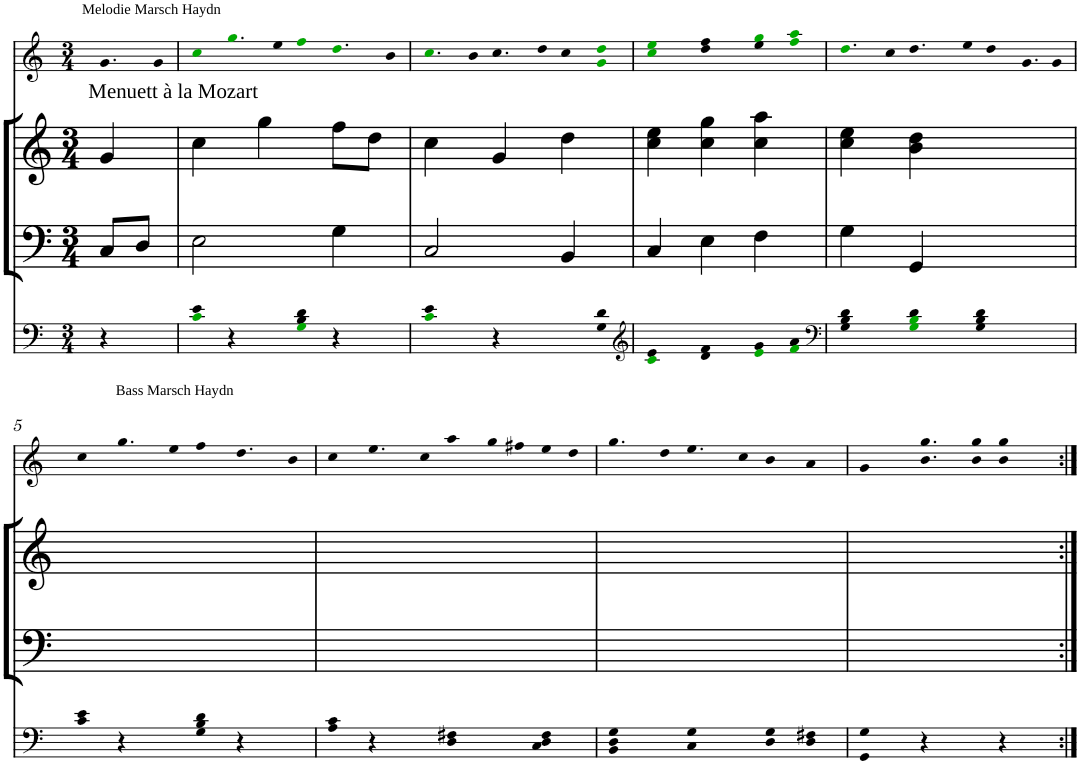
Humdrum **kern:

**kern	**kern	**kern	**kern
*part4	*part3	*part2	*part1
*staff4	*staff3	*staff2	*staff1
*I"Midi_2	*I"Midi_2	*I"Midi_2	*I"Midi_2
*stria5	*	*	*stria5
*clefF4	*clefF4	*clefG2	*clefG2
*k[]	*k[]	*k[]	*k[]
*M3/4	*M3/4	*M3/4	*M3/4
=	=	=	=
!	!	!	!LO:TX:a:t=Melodie Marsch Haydn
!	!	!LO:TX:a:t=Menuett à la Mozart	!
!LO:TX:b:t=Bass Marsch Haydn	!	!	!
4r	8C/L	4g/	8.gL
.	8D/J	.	.
.	.	.	16gJk
=1	=1	=1	=1
*stria5	*	*	*stria5
*^	*	*	*
8e	8ciL	2E\	4cc\	8cciL
4r	4ryy	.	.	8.ggiJ
.	.	.	4gg\	.
.	.	.	.	16eeKL
8B 8d	8GiJ	.	.	8ffiJ
4r	4ryy	4G\	8ff\L	8.ddiL
.	.	.	8dd\J	.
.	.	.	.	16bJk
=2	=2	=2	=2	=2
8e	8ci	2C/	4cc\	8.cciL
8ryy	2ryy	.	.	.
.	.	.	.	16bJk
4r	.	.	4g/	8.ccL
.	.	.	.	16ddJk
8ryy	.	4BB/	4dd\	8ccL
8G 8d	8ryy	.	.	8gi\ 8ddi\J
=3	=3	=3	=3	=3
*clefG2	*	*	*	*
*	*	*	*	*^
4e	4ci	4C/	4cc\ 4ee\	4cci 4eei	2ryy
4f	4d	4E\	4cc\ 4gg\	4dd 4ff	.
8gL	8eiL	4F\	4cc\ 4aa\	8ggiL	8ee
8aJ	8fiJ	.	.	8ffi\ 8aai\J	8ryy
*	*	*	*	*v	*v
=4	=4	=4	=4	=4
*clefF4	*	*	*	*
4d	4G 4B	4G\	4cc\ 4ee\	8.ddiL
.	.	.	.	16ccJk
8dL	8Gi\ 8Bi\L	4GG/	4b\ 4dd\	8.ddL
8dJ	8G\ 8B\J	.	.	.
.	.	.	.	16eeJk
4ryy	4ryy	4ryy	4ryy	8ddL
.	.	.	.	16.gL
.	.	.	.	32gJJk
*v	*v	*	*	*
!!LO:LB:g=z
=5	=5	=5	=5
8c 8e	2.ryy	2.ryy	8ccL
4r	.	.	8.ggJ
.	.	.	16eeKL
8G 8B 8d	.	.	8ffJ
4r	.	.	8.ddL
.	.	.	16bJk
=6	=6	=6	=6
8A 8c	2.ryy	2.ryy	8ccL
4r	.	.	8.eeJ
.	.	.	16ccKL
4D 4F#X	.	.	8aaJ
.	.	.	16ggLL
.	.	.	16ff#XJ
8C 8D 8F#	.	.	16eeL
.	.	.	16ddJJ
=7	=7	=7	=7
4BB 4D 4G	2.ryy	2.ryy	8.ggL
.	.	.	16ddJk
4C 4G	.	.	8.eeL
.	.	.	16ccJk
8D\ 8G\L	.	.	8bL
8D\ 8F#X\J	.	.	8aJ
=8	=8	=8	=8
4GG 4G	2.ryy	2.ryy	4g
4r	.	.	8.b\ 8.gg\L
.	.	.	16b\ 16gg\Jk
4r	.	.	4b 4gg
=:|!	=:|!	=:|!	=:|!
*-	*-	*-	*-
